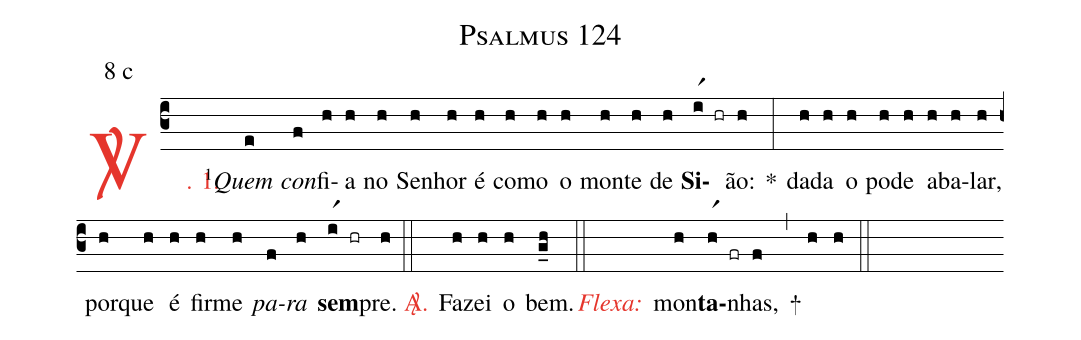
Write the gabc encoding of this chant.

name: Psalmus 124;
mode: 8;
mode-differentia: c;
%%
(c3)

<c><sp>V/</sp>. 1.</c>() <v>\VSup{1}</v><i>Quem</i>(e) <i>con</i>(f)fi(h)a(h) no(h) Se(h)nhor(h) é(h) co(h)mo(h) o(h) mon(h)te(h) de(h) <b>Si</b>(ir1 hr)ão:(h) *(:) da(h)da(h) o(h) po(h)de(h) a(h)ba(h)lar,(h) por(h)que(h) é(h) fir(h)me(h) <i>pa</i>(f)<i>ra</i>(h) <b>sem</b>(ir1 hr)pre.(h) (::)

<nlba><c><sp>A/</sp>.</c>() Fa</nlba>(h)zei(h) o(h) bem.(g_h) (::)

<nlba><c><i>Flexa:</i></c>() mon</nlba>(h)<b>ta</b>(hr1 fr)nhas,(f) +(,) (h) (h) (::)
